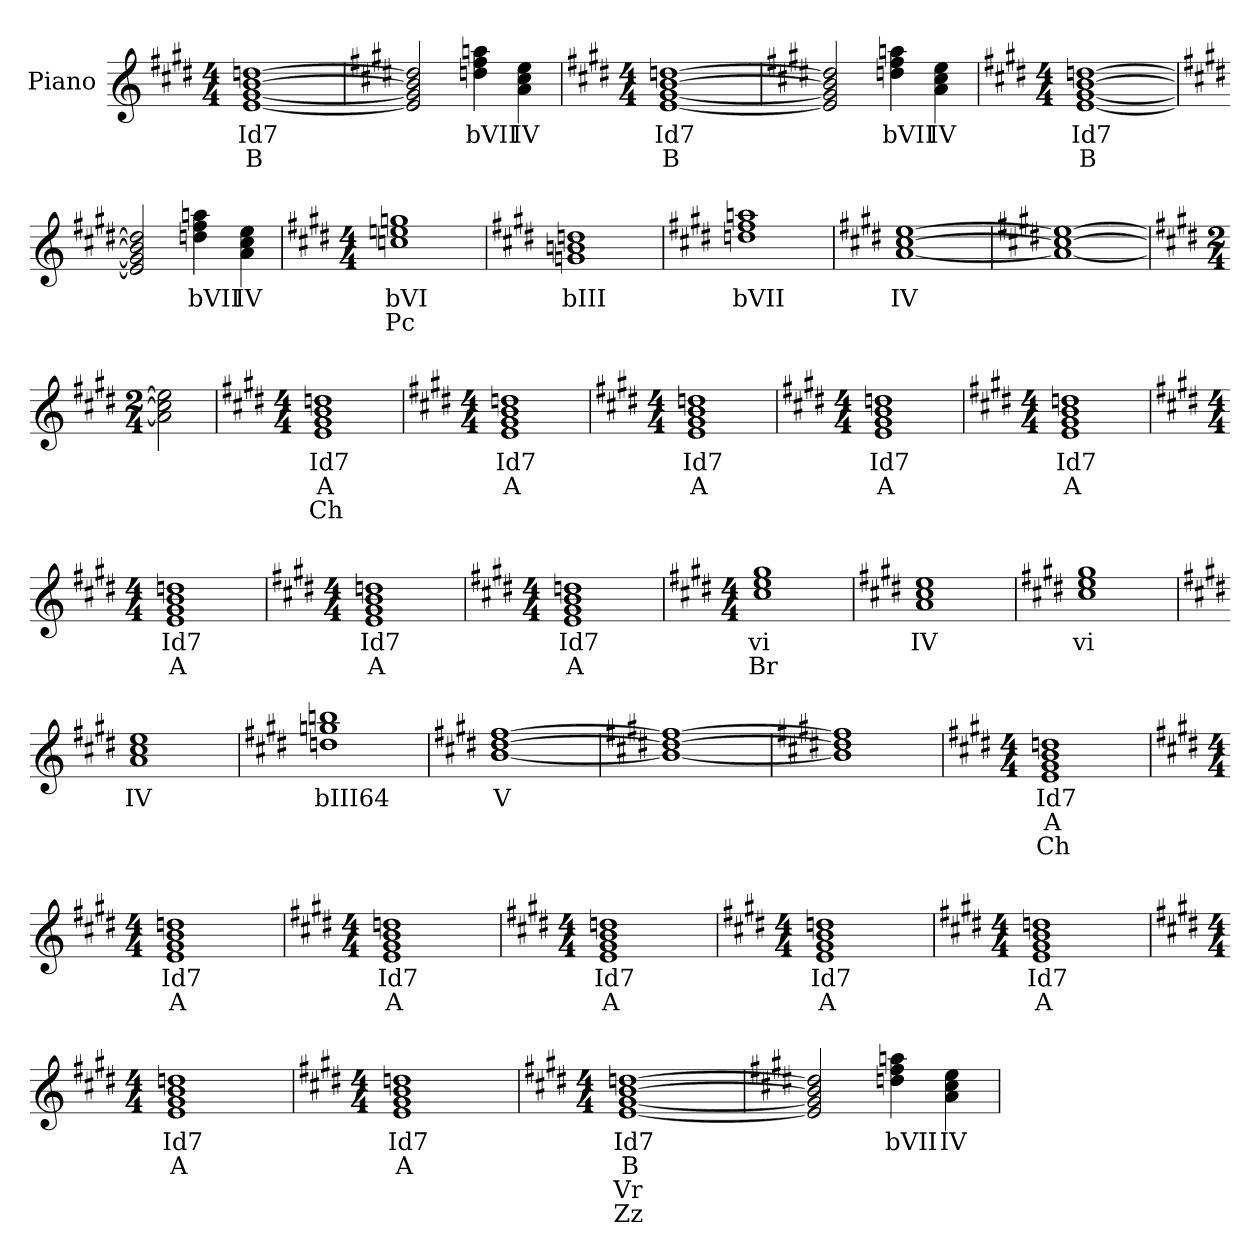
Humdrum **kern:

**kern	**text	**text	**text	**text
*part1	*part1	*part1	*part1	*part1
*staff1	*staff1	*staff1	*staff1	*staff1
*I"Piano	*	*	*	*
*I'Pno	*	*	*	*
*k[f#c#g#d#]	*	*	*	*
*E:	*	*	*	*
*M4/4	*	*	*	*
=	=	=	=	=
[1e [1g# [1b [1ddn	Id7	B	.	.
=	=	=	=	=
*k[f#c#g#d#]	*	*	*	*
*E:	*	*	*	*
2e] 2g#] 2b] 2ddn]	.	.	.	.
4dd 4ff# 4aan	bVII	.	.	.
4a 4cc# 4ee	IV	.	.	.
=	=	=	=	=
*k[f#c#g#d#]	*	*	*	*
*E:	*	*	*	*
*M4/4	*	*	*	*
[1e [1g# [1b [1ddn	Id7	B	.	.
=	=	=	=	=
*k[f#c#g#d#]	*	*	*	*
*E:	*	*	*	*
2e] 2g#] 2b] 2ddn]	.	.	.	.
4dd 4ff# 4aan	bVII	.	.	.
4a 4cc# 4ee	IV	.	.	.
=	=	=	=	=
*k[f#c#g#d#]	*	*	*	*
*E:	*	*	*	*
*M4/4	*	*	*	*
[1e [1g# [1b [1ddn	Id7	B	.	.
=	=	=	=	=
*k[f#c#g#d#]	*	*	*	*
*E:	*	*	*	*
2e] 2g#] 2b] 2ddn]	.	.	.	.
4dd 4ff# 4aan	bVII	.	.	.
4a 4cc# 4ee	IV	.	.	.
=	=	=	=	=
*k[f#c#g#d#]	*	*	*	*
*E:	*	*	*	*
*M4/4	*	*	*	*
1ccn 1een 1ggn	bVI	Pc	.	.
=	=	=	=	=
*k[f#c#g#d#]	*	*	*	*
*E:	*	*	*	*
1gn 1bn 1ddn	bIII	.	.	.
=	=	=	=	=
*k[f#c#g#d#]	*	*	*	*
*E:	*	*	*	*
1ddn 1ff# 1aan	bVII	.	.	.
=	=	=	=	=
*k[f#c#g#d#]	*	*	*	*
*E:	*	*	*	*
[1a [1cc# [1ee	IV	.	.	.
=	=	=	=	=
*k[f#c#g#d#]	*	*	*	*
*E:	*	*	*	*
1a_ 1cc#_ 1ee_	.	.	.	.
=	=	=	=	=
*k[f#c#g#d#]	*	*	*	*
*E:	*	*	*	*
*M2/4	*	*	*	*
2a] 2cc#] 2ee]	.	.	.	.
=	=	=	=	=
*k[f#c#g#d#]	*	*	*	*
*E:	*	*	*	*
*M4/4	*	*	*	*
1e 1g# 1b 1ddn	Id7	A	Ch	.
=	=	=	=	=
*k[f#c#g#d#]	*	*	*	*
*E:	*	*	*	*
*M4/4	*	*	*	*
1e 1g# 1b 1ddn	Id7	A	.	.
=	=	=	=	=
*k[f#c#g#d#]	*	*	*	*
*E:	*	*	*	*
*M4/4	*	*	*	*
1e 1g# 1b 1ddn	Id7	A	.	.
=	=	=	=	=
*k[f#c#g#d#]	*	*	*	*
*E:	*	*	*	*
*M4/4	*	*	*	*
1e 1g# 1b 1ddn	Id7	A	.	.
=	=	=	=	=
*k[f#c#g#d#]	*	*	*	*
*E:	*	*	*	*
*M4/4	*	*	*	*
1e 1g# 1b 1ddn	Id7	A	.	.
=	=	=	=	=
*k[f#c#g#d#]	*	*	*	*
*E:	*	*	*	*
*M4/4	*	*	*	*
1e 1g# 1b 1ddn	Id7	A	.	.
=	=	=	=	=
*k[f#c#g#d#]	*	*	*	*
*E:	*	*	*	*
*M4/4	*	*	*	*
1e 1g# 1b 1ddn	Id7	A	.	.
=	=	=	=	=
*k[f#c#g#d#]	*	*	*	*
*E:	*	*	*	*
*M4/4	*	*	*	*
1e 1g# 1b 1ddn	Id7	A	.	.
=	=	=	=	=
*k[f#c#g#d#]	*	*	*	*
*E:	*	*	*	*
*M4/4	*	*	*	*
1cc# 1ee 1gg#	vi	Br	.	.
=	=	=	=	=
*k[f#c#g#d#]	*	*	*	*
*E:	*	*	*	*
1a 1cc# 1ee	IV	.	.	.
=	=	=	=	=
*k[f#c#g#d#]	*	*	*	*
*E:	*	*	*	*
1cc# 1ee 1gg#	vi	.	.	.
=	=	=	=	=
*k[f#c#g#d#]	*	*	*	*
*E:	*	*	*	*
1a 1cc# 1ee	IV	.	.	.
=	=	=	=	=
*k[f#c#g#d#]	*	*	*	*
*E:	*	*	*	*
1ddn 1ggn 1bbn	bIII64	.	.	.
=	=	=	=	=
*k[f#c#g#d#]	*	*	*	*
*E:	*	*	*	*
[1b [1dd# [1ff#	V	.	.	.
=	=	=	=	=
*k[f#c#g#d#]	*	*	*	*
*E:	*	*	*	*
1b_ 1dd#_ 1ff#_	.	.	.	.
=	=	=	=	=
*k[f#c#g#d#]	*	*	*	*
*E:	*	*	*	*
1b] 1dd#] 1ff#]	.	.	.	.
=	=	=	=	=
*k[f#c#g#d#]	*	*	*	*
*E:	*	*	*	*
*M4/4	*	*	*	*
1e 1g# 1b 1ddn	Id7	A	Ch	.
=	=	=	=	=
*k[f#c#g#d#]	*	*	*	*
*E:	*	*	*	*
*M4/4	*	*	*	*
1e 1g# 1b 1ddn	Id7	A	.	.
=	=	=	=	=
*k[f#c#g#d#]	*	*	*	*
*E:	*	*	*	*
*M4/4	*	*	*	*
1e 1g# 1b 1ddn	Id7	A	.	.
=	=	=	=	=
*k[f#c#g#d#]	*	*	*	*
*E:	*	*	*	*
*M4/4	*	*	*	*
1e 1g# 1b 1ddn	Id7	A	.	.
=	=	=	=	=
*k[f#c#g#d#]	*	*	*	*
*E:	*	*	*	*
*M4/4	*	*	*	*
1e 1g# 1b 1ddn	Id7	A	.	.
=	=	=	=	=
*k[f#c#g#d#]	*	*	*	*
*E:	*	*	*	*
*M4/4	*	*	*	*
1e 1g# 1b 1ddn	Id7	A	.	.
=	=	=	=	=
*k[f#c#g#d#]	*	*	*	*
*E:	*	*	*	*
*M4/4	*	*	*	*
1e 1g# 1b 1ddn	Id7	A	.	.
=	=	=	=	=
*k[f#c#g#d#]	*	*	*	*
*E:	*	*	*	*
*M4/4	*	*	*	*
1e 1g# 1b 1ddn	Id7	A	.	.
=	=	=	=	=
*k[f#c#g#d#]	*	*	*	*
*E:	*	*	*	*
*M4/4	*	*	*	*
[1e [1g# [1b [1ddn	Id7	B	Vr	Zz
=	=	=	=	=
*k[f#c#g#d#]	*	*	*	*
*E:	*	*	*	*
2e] 2g#] 2b] 2ddn]	.	.	.	.
4dd 4ff# 4aan	bVII	.	.	.
4a 4cc# 4ee	IV	.	.	.
=	=	=	=	=
*-	*-	*-	*-	*-
